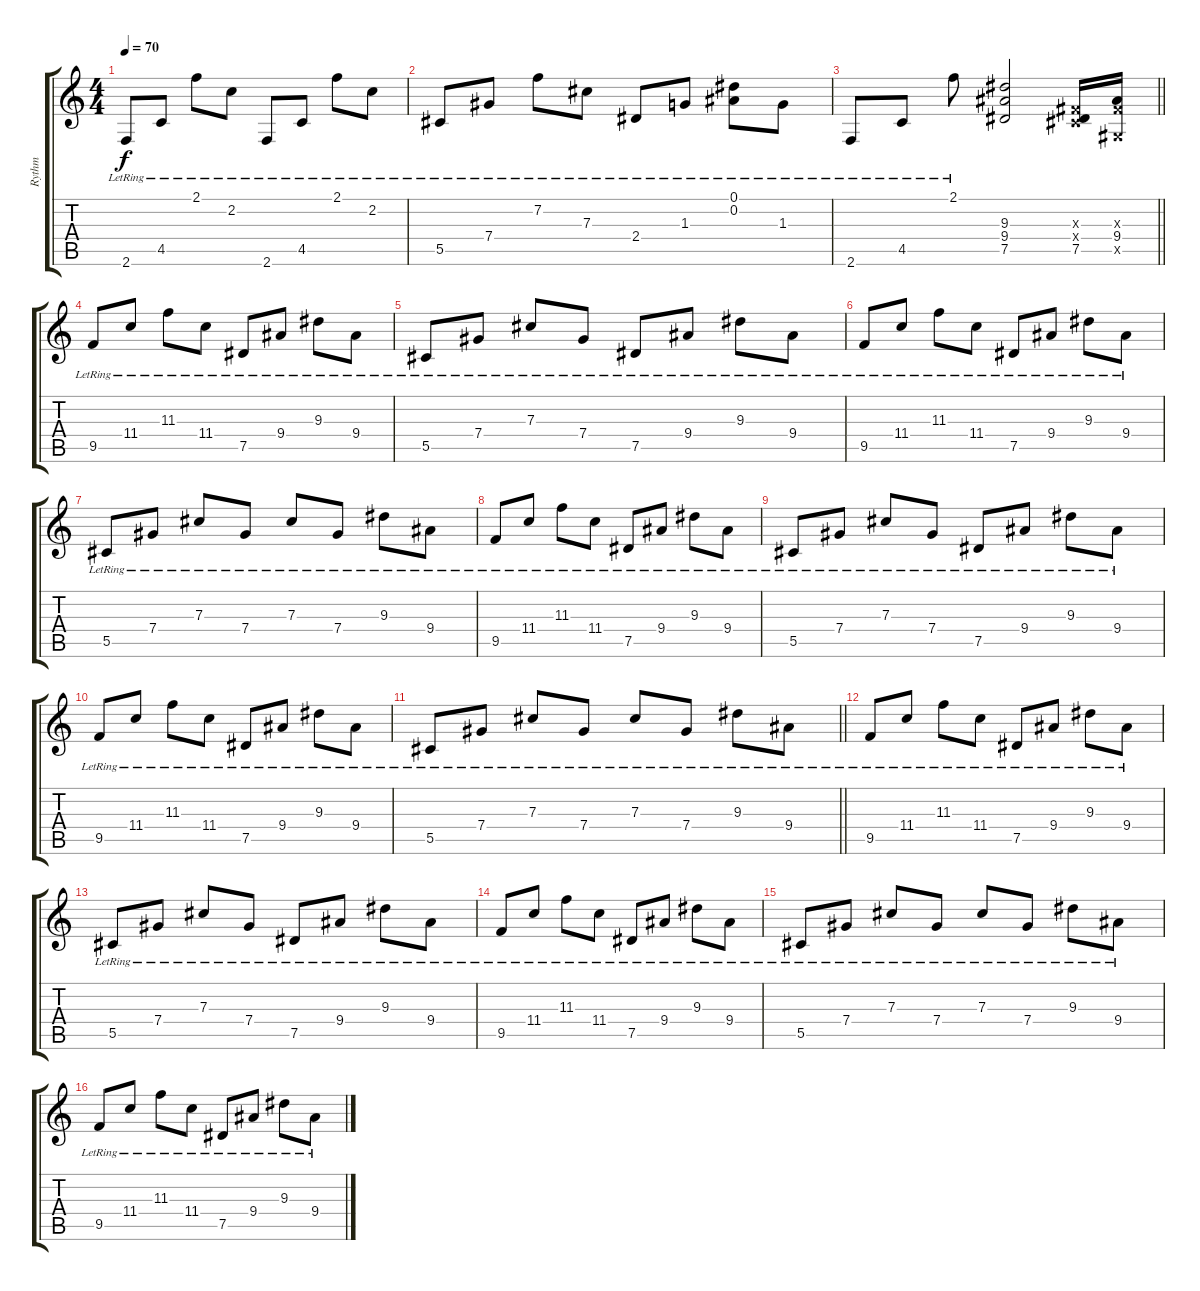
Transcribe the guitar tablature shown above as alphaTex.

\track ("Rythm" "Rythm") {instrument electricguitarjazz}
\staff {score tabs}
\tuning (Eb4 Bb3 Gb3 Db3 Ab2 Eb2) {hide}
\ts (4 4)
\tempo 70
\clef g2
\ks c
2.6{lr}.8{dy f} 4.5{lr}.8 2.1{lr}.8 2.2{lr}.8 2.6{lr}.8 4.5{lr}.8 2.1{lr}.8 2.2{lr}.8 |
5.5{lr}.8 7.4{lr}.8 7.2{lr}.8 7.3{lr}.8 2.4{lr}.8 1.3{lr}.8 (0.1{lr} 0.2{lr}).8 1.3{lr}.8 |
\barLineRight lightlight
2.6{lr}.8 4.5{lr}.8 2.1{lr}.8 (9.3 9.4 7.5).2 (0.3{x} 0.4{x} 7.5).16 (0.3{x} 9.4 0.5{x}).16 |
\section ("" "")
9.5{lr}.8 11.4{lr}.8 11.3{lr}.8 11.4{lr}.8 7.5{lr}.8 9.4{lr}.8 9.3{lr}.8 9.4{lr}.8 |
5.5{lr}.8 7.4{lr}.8 7.3{lr}.8 7.4{lr}.8 7.5{lr}.8 9.4{lr}.8 9.3{lr}.8 9.4{lr}.8 |
9.5{lr}.8 11.4{lr}.8 11.3{lr}.8 11.4{lr}.8 7.5{lr}.8 9.4{lr}.8 9.3{lr}.8 9.4{lr}.8 |
5.5{lr}.8 7.4{lr}.8 7.3{lr}.8 7.4{lr}.8 7.3{lr}.8 7.4{lr}.8 9.3{lr}.8 9.4{lr}.8 |
9.5{lr}.8 11.4{lr}.8 11.3{lr}.8 11.4{lr}.8 7.5{lr}.8 9.4{lr}.8 9.3{lr}.8 9.4{lr}.8 |
5.5{lr}.8 7.4{lr}.8 7.3{lr}.8 7.4{lr}.8 7.5{lr}.8 9.4{lr}.8 9.3{lr}.8 9.4{lr}.8 |
9.5{lr}.8 11.4{lr}.8 11.3{lr}.8 11.4{lr}.8 7.5{lr}.8 9.4{lr}.8 9.3{lr}.8 9.4{lr}.8 |
\barLineRight lightlight
5.5{lr}.8 7.4{lr}.8 7.3{lr}.8 7.4{lr}.8 7.3{lr}.8 7.4{lr}.8 9.3{lr}.8 9.4{lr}.8 |
\section ("" "")
9.5{lr}.8 11.4{lr}.8 11.3{lr}.8 11.4{lr}.8 7.5{lr}.8 9.4{lr}.8 9.3{lr}.8 9.4{lr}.8 |
5.5{lr}.8 7.4{lr}.8 7.3{lr}.8 7.4{lr}.8 7.5{lr}.8 9.4{lr}.8 9.3{lr}.8 9.4{lr}.8 |
9.5{lr}.8 11.4{lr}.8 11.3{lr}.8 11.4{lr}.8 7.5{lr}.8 9.4{lr}.8 9.3{lr}.8 9.4{lr}.8 |
5.5{lr}.8 7.4{lr}.8 7.3{lr}.8 7.4{lr}.8 7.3{lr}.8 7.4{lr}.8 9.3{lr}.8 9.4{lr}.8 |
9.5{lr}.8 11.4{lr}.8 11.3{lr}.8 11.4{lr}.8 7.5{lr}.8 9.4{lr}.8 9.3{lr}.8 9.4{lr}.8
